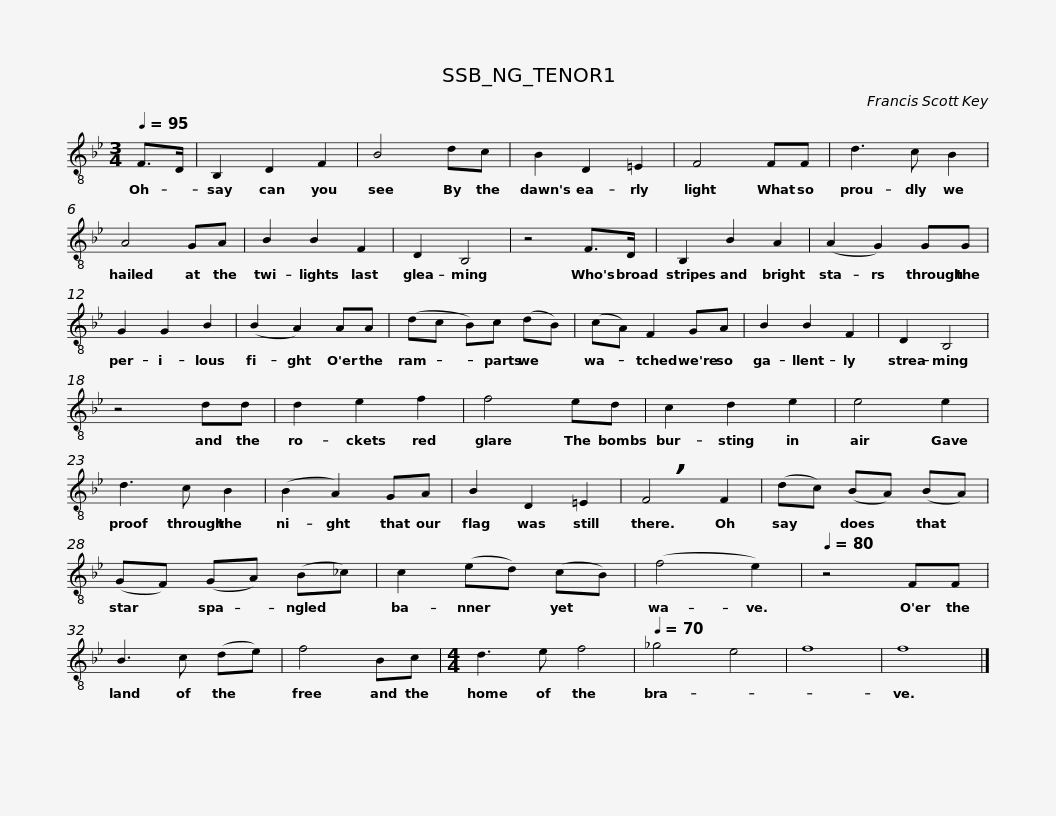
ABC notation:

X:1
L:1/8
Q:1/4=95
M:3/4
I:linebreak $
K:Bb
V:1 treble-8
V:1
 F>D | B,2 D2 F2 | B4 dc | B2 D2 =E2 | F4 FF | %5
 d3 c B2 | A4 GA |$ B2 B2 F2 | D2 B,4 | z4 F>D | %10
 B,2 B2 A2 | (A2 G2) GG | G2 G2 B2 |$ (B2 A2) AA | (dc B)c (dB) | %15
 (cA) F2 GA | B2 B2 F2 | D2 B,4 | z4 dd | d2 e2 f2 |$ %20
 f4 ed | c2 d2 e2 | e4 e2 | d3 c B2 | (B2 A2) GA | %25
 B2 D2 =E2 | !breath!F4 F2 |$ (dc) (BA) (BA) | (GF) (GA) (B_c) | c2 (ed) (cB) | %30
 (f4 e2) |[Q:1/4=80] z4 FF | B3 c (de) | f4 Bc |$[M:4/4] d3 e f4 | %35
[Q:1/4=70] _g4 e4 | f8 | f8 |] %38
